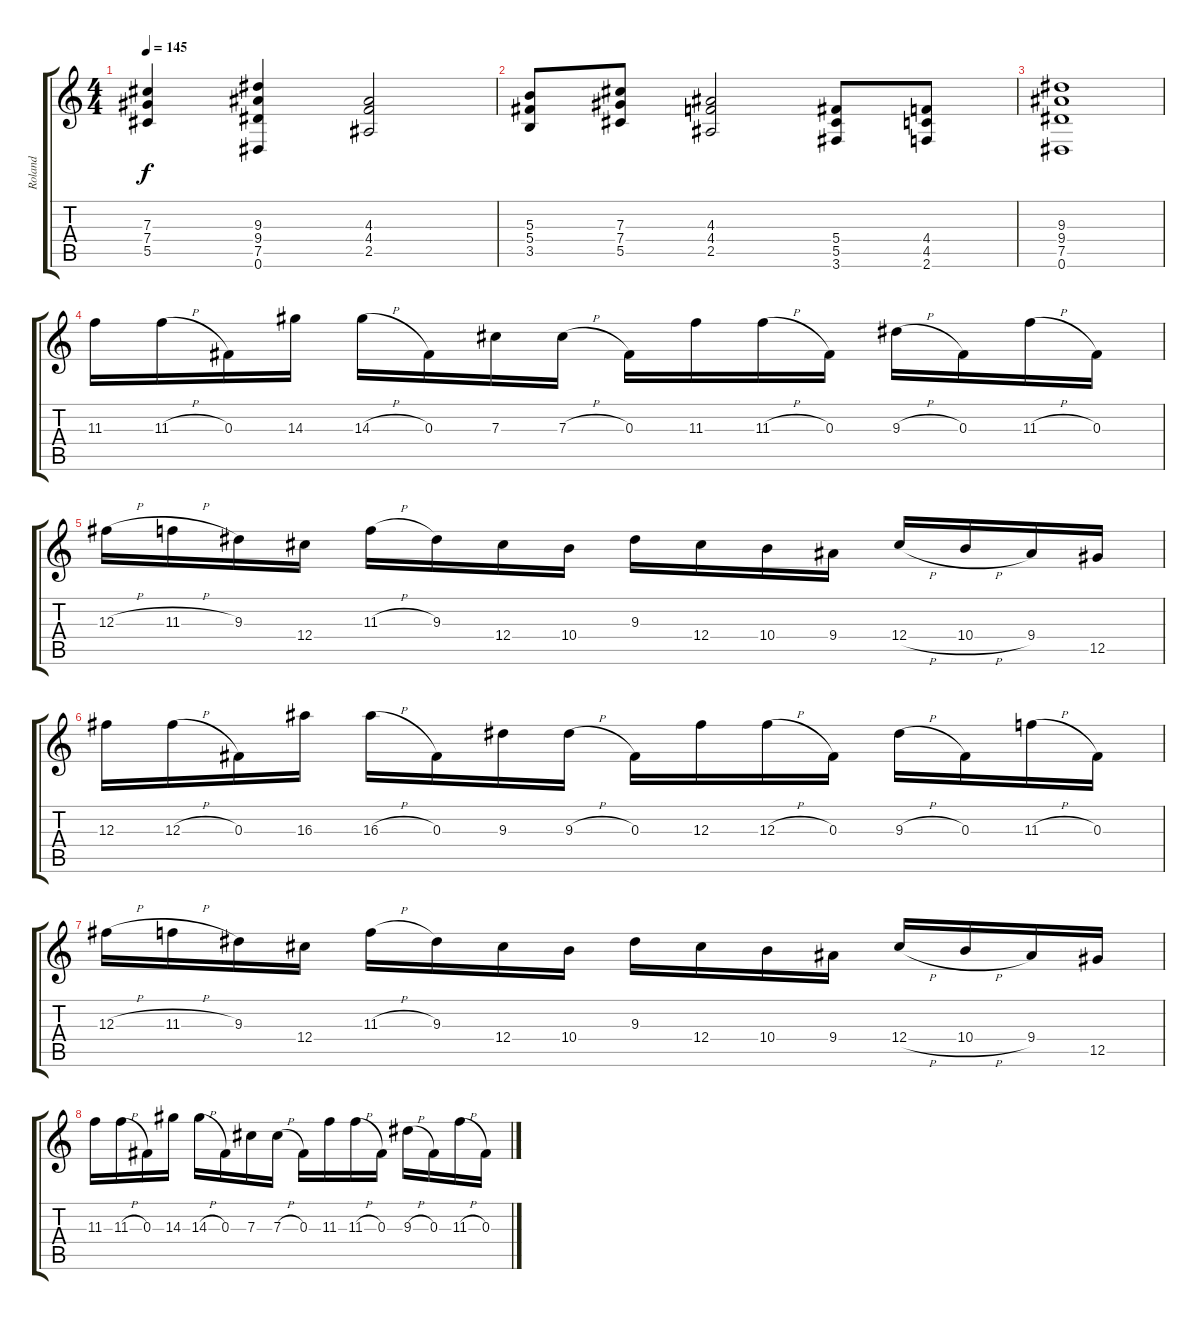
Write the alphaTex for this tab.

\track ("Roland" "Roland") {instrument overdrivenguitar}
\staff {score tabs}
\tuning (Eb4 Bb3 Gb3 Db3 Ab2 Eb2) {hide}
\ts (4 4)
\tempo 145
\clef g2
\ks c
(7.3{t} 7.4{t} 5.5{t}).4{dy f} (9.3 9.4 7.5 0.6).4 (4.3 4.4 2.5).2 |
(5.3 5.4 3.5).8 (7.3 7.4 5.5).8 (4.3 4.4 2.5).2 (5.4 5.5 3.6).8 (4.4 4.5 2.6).8 |
(9.3 9.4 7.5 0.6).1 |
11.3.16 11.3{h}.16 0.3.16 14.3.16 14.3{h}.16 0.3.16 7.3.16 7.3{h}.16 0.3.16 11.3.16 11.3{h}.16 0.3.16 9.3{h}.16 0.3.16 11.3{h}.16 0.3.16 |
12.3{h}.16 11.3{h}.16 9.3.16 12.4.16 11.3{h}.16 9.3.16 12.4.16 10.4.16 9.3.16 12.4.16 10.4.16 9.4.16 12.4{h}.16 10.4{h}.16 9.4.16 12.5.16 |
12.3.16 12.3{h}.16 0.3.16 16.3.16 16.3{h}.16 0.3.16 9.3.16 9.3{h}.16 0.3.16 12.3.16 12.3{h}.16 0.3.16 9.3{h}.16 0.3.16 11.3{h}.16 0.3.16 |
12.3{h}.16 11.3{h}.16 9.3.16 12.4.16 11.3{h}.16 9.3.16 12.4.16 10.4.16 9.3.16 12.4.16 10.4.16 9.4.16 12.4{h}.16 10.4{h}.16 9.4.16 12.5.16 |
11.3.16 11.3{h}.16 0.3.16 14.3.16 14.3{h}.16 0.3.16 7.3.16 7.3{h}.16 0.3.16 11.3.16 11.3{h}.16 0.3.16 9.3{h}.16 0.3.16 11.3{h}.16 0.3.16
